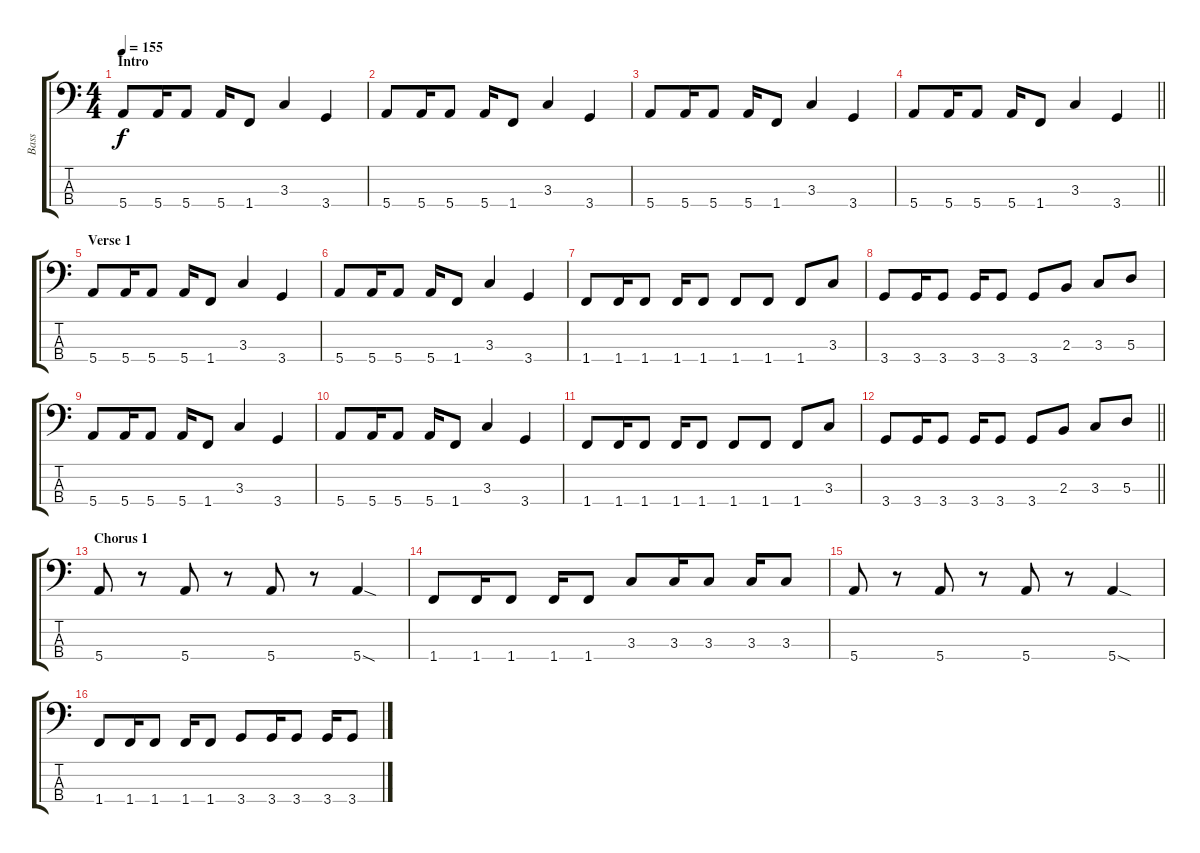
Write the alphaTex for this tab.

\track ("Bass" "Bass") {instrument electricbasspick}
\staff {score tabs}
\tuning (G2 D2 A1 E1) {hide}
\ts (4 4)
\section ("" "Intro")
\tempo 155
\clef f4
\ks c
5.4.8{dy f instrument electricbasspick} 5.4.16 5.4.8 5.4.16 1.4.8 3.3.4 3.4.4 |
5.4.8 5.4.16 5.4.8 5.4.16 1.4.8 3.3.4 3.4.4 |
5.4.8 5.4.16 5.4.8 5.4.16 1.4.8 3.3.4 3.4.4 |
\barLineRight lightlight
5.4.8 5.4.16 5.4.8 5.4.16 1.4.8 3.3.4 3.4.4 |
\section ("" "Verse 1")
5.4.8 5.4.16 5.4.8 5.4.16 1.4.8 3.3.4 3.4.4 |
5.4.8 5.4.16 5.4.8 5.4.16 1.4.8 3.3.4 3.4.4 |
1.4.8 1.4.16 1.4.8 1.4.16 1.4.8 1.4.8 1.4.8 1.4.8 3.3.8 |
3.4.8 3.4.16 3.4.8 3.4.16 3.4.8 3.4.8 2.3.8 3.3.8 5.3.8 |
5.4.8 5.4.16 5.4.8 5.4.16 1.4.8 3.3.4 3.4.4 |
5.4.8 5.4.16 5.4.8 5.4.16 1.4.8 3.3.4 3.4.4 |
1.4.8 1.4.16 1.4.8 1.4.16 1.4.8 1.4.8 1.4.8 1.4.8 3.3.8 |
\barLineRight lightlight
3.4.8 3.4.16 3.4.8 3.4.16 3.4.8 3.4.8 2.3.8 3.3.8 5.3.8 |
\section ("" "Chorus 1")
5.4.8 r.8 5.4.8 r.8 5.4.8 r.8 5.4{sod}.4 |
1.4.8 1.4.16 1.4.8 1.4.16 1.4.8 3.3.8 3.3.16 3.3.8 3.3.16 3.3.8 |
5.4.8 r.8 5.4.8 r.8 5.4.8 r.8 5.4{sod}.4 |
1.4.8 1.4.16 1.4.8 1.4.16 1.4.8 3.4.8 3.4.16 3.4.8 3.4.16 3.4.8
